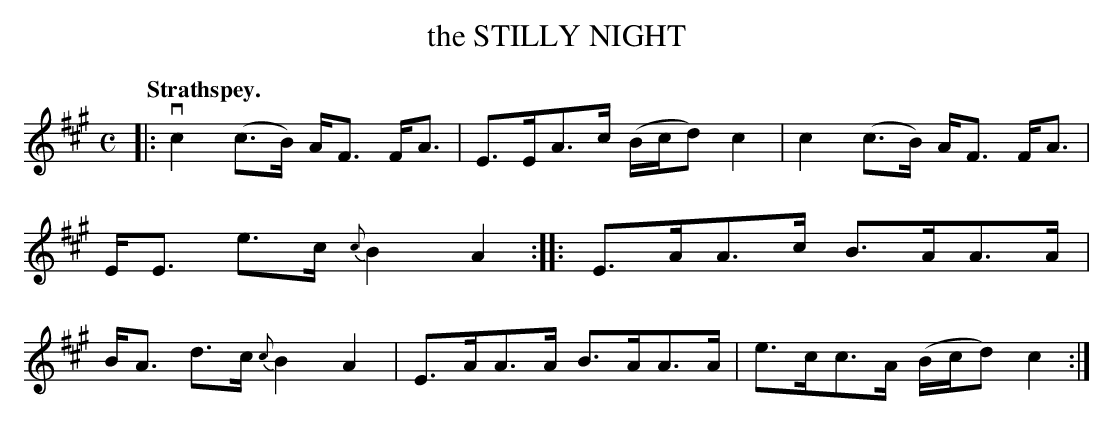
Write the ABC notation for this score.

X:1
T: the STILLY NIGHT
Q:"Strathspey."
M: C
L: 1/16
K: A
|:\
vc4 (c3B) AF3 FA3 | E3EA3c (Bcd2) c4 |\
c4 (c3B) AF3 FA3 | EE3 e3c {c}B4 A4 ::\
E3AA3c B3AA3A | BA3 d3c {c}B4 A4 |\
E3AA3A B3AA3A | e3cc3A (Bcd2) c4 :|
